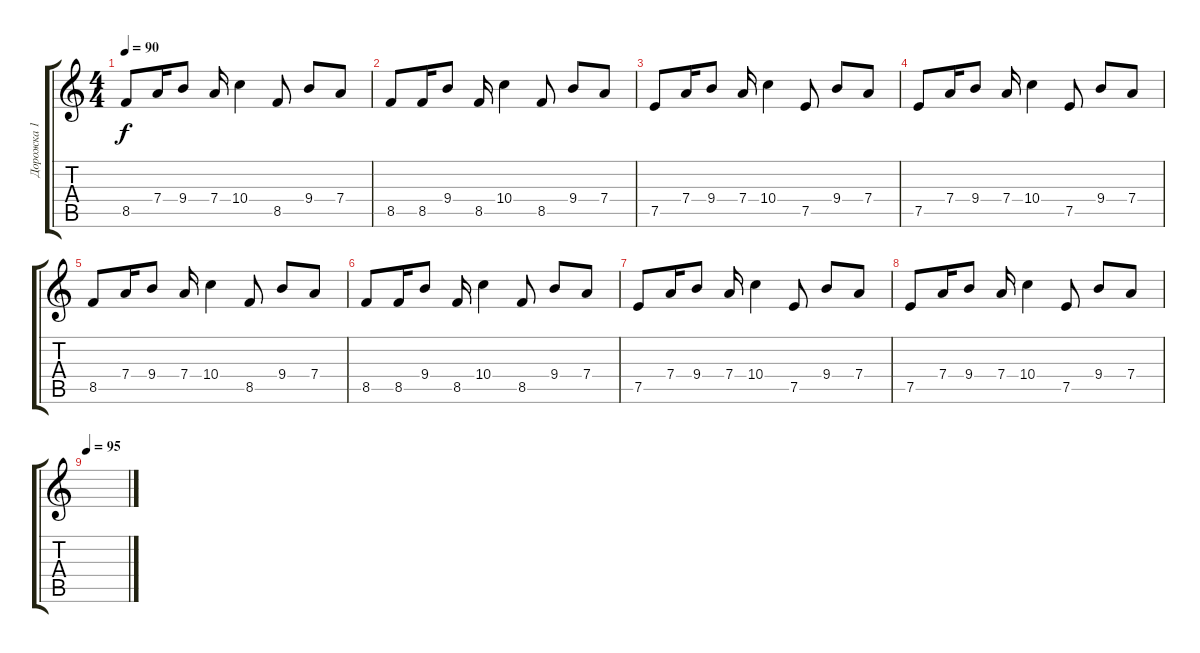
\track ("Дорожка 1" "Дорожка 1") {instrument acousticguitarnylon}
\staff {score tabs}
\tuning (E4 B3 G3 D3 A2 E2) {hide}
\ts (4 4)
\tempo 90
\clef g2
\ks c
8.5.8{dy f volume 13 instrument acousticguitarnylon} 7.4.16 9.4.8 7.4.16 10.4.4 8.5.8 9.4.8 7.4.8 |
8.5.8 8.5.16 9.4.8 8.5.16 10.4.4 8.5.8 9.4.8 7.4.8 |
7.5.8 7.4.16 9.4.8 7.4.16 10.4.4 7.5.8 9.4.8 7.4.8 |
7.5.8 7.4.16 9.4.8 7.4.16 10.4.4 7.5.8 9.4.8 7.4.8 |
8.5.8 7.4.16 9.4.8 7.4.16 10.4.4 8.5.8 9.4.8 7.4.8 |
8.5.8 8.5.16 9.4.8 8.5.16 10.4.4 8.5.8 9.4.8 7.4.8 |
7.5.8 7.4.16 9.4.8 7.4.16 10.4.4 7.5.8 9.4.8 7.4.8 |
7.5.8 7.4.16 9.4.8 7.4.16 10.4.4 7.5.8 9.4.8 7.4.8 |
\tempo 95
